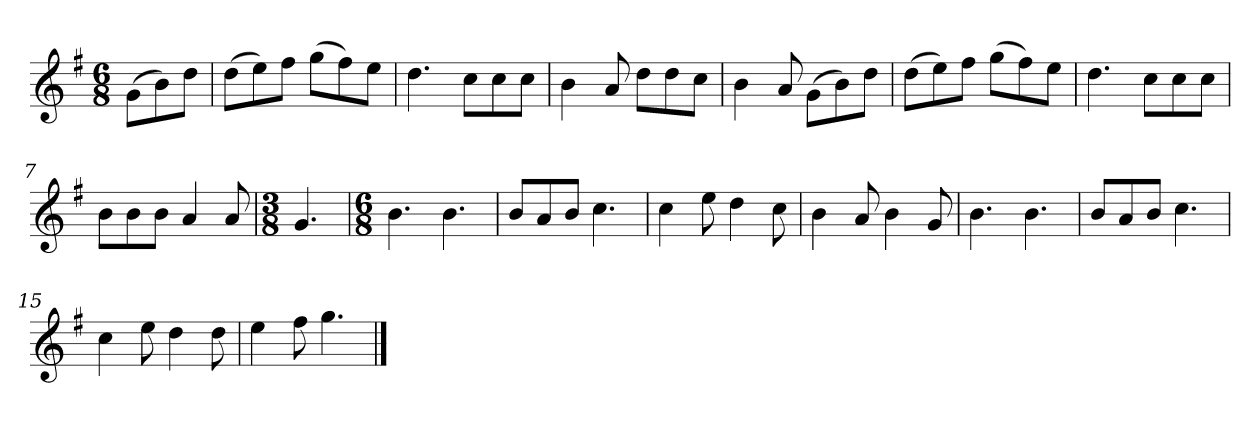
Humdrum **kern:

**kern
*part1
*staff1
*k[f#]
*M6/8
*MM120
=
(8gL
8b)
8ddJ
=1
(8ddL
8ee)
8ff#J
(8ggL
8ff#)
8eeJ
=2
4.dd
8ccL
8cc
8ccJ
=3
4b
8a
8ddL
8dd
8ccJ
=4
4b
8a
(8gL
8b)
8ddJ
=5
(8ddL
8ee)
8ff#J
(8ggL
8ff#)
8eeJ
=6
4.dd
8ccL
8cc
8ccJ
=7
8bL
8b
8bJ
4a
8a
=8
*M3/8
4.g
=9
*M6/8
4.b
4.b
=10
8bL
8a
8bJ
4.cc
=11
4cc
8ee
4dd
8cc
=12
4b
8a
4b
8g
=13
4.b
4.b
=14
8bL
8a
8bJ
4.cc
=15
4cc
8ee
4dd
8dd
=16
4ee
8ff#
4.gg
==
*-
